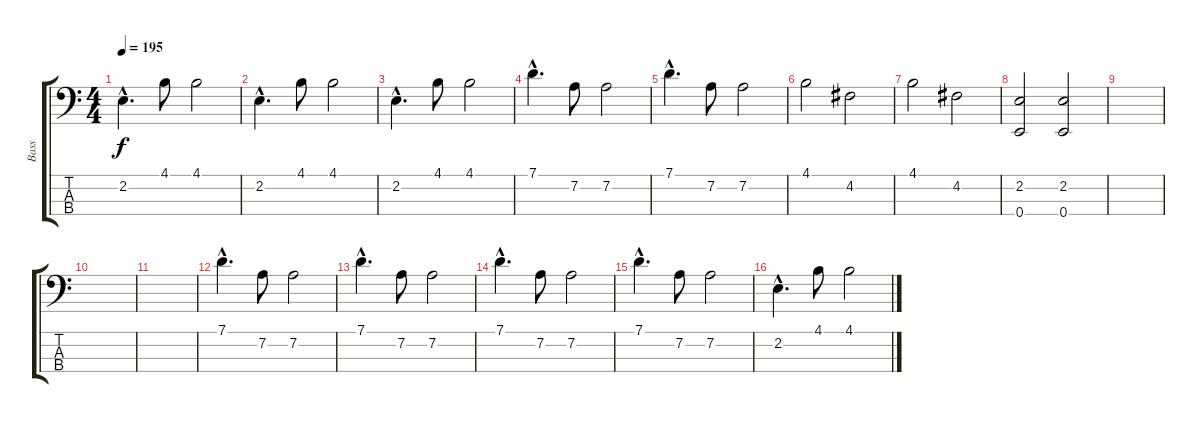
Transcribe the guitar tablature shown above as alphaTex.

\track ("Bass" "Bass") {instrument acousticbass}
\staff {score tabs}
\tuning (G2 D2 A1 E1) {hide}
\ts (4 4)
\tempo 195
\clef f4
\ks c
2.2{hac}.4{d dy f} 4.1.8 4.1.2 |
2.2{hac}.4{d} 4.1.8 4.1.2 |
2.2{hac}.4{d} 4.1.8 4.1.2 |
7.1{hac}.4{d} 7.2.8 7.2.2 |
7.1{hac}.4{d} 7.2.8 7.2.2 |
4.1.2 4.2.2 |
4.1.2 4.2.2 |
(2.2 0.4).2 (2.2 0.4).2 |
|
|
|
7.1{hac}.4{d} 7.2.8 7.2.2 |
7.1{hac}.4{d} 7.2.8 7.2.2 |
7.1{hac}.4{d} 7.2.8 7.2.2 |
7.1{hac}.4{d} 7.2.8 7.2.2 |
2.2{hac}.4{d} 4.1.8 4.1.2
